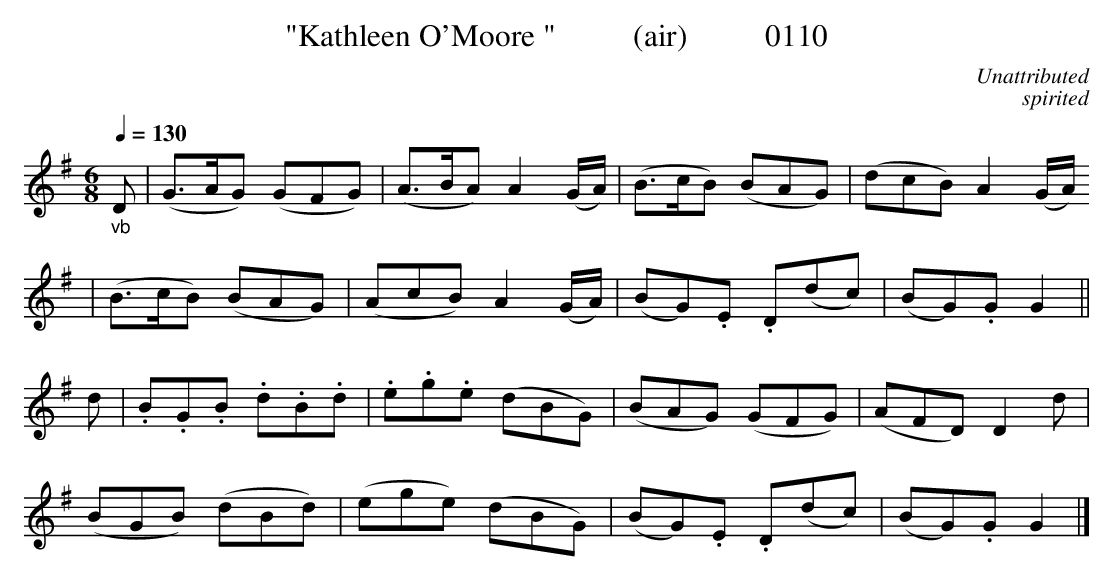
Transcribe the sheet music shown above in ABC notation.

X:1
T:"Kathleen O'Moore "          (air)          0110
C:Unattributed
C:spirited
Q:1/4=130
M:6/8
L:1/8
K:G
"_vb"D|(G3/2A/2G) (GFG)|(A3/2B/2A) A2(G/2A/2)|(B3/2c/2B) (BAG)|(dcB) A2(G/2A/2)
|(B3/2c/2B) (BAG)|(AcB) A2(G/2A/2)|(BG).E .D(dc)|(BG).G G2||
d|.B.G.B .d.B.d|.e.g.e (dBG)|(BAG) (GFG)|(AFD) D2d|
(BGB) (dBd)|(ege) (dBG)|(BG).E .D(dc)|(BG).G G2|]
